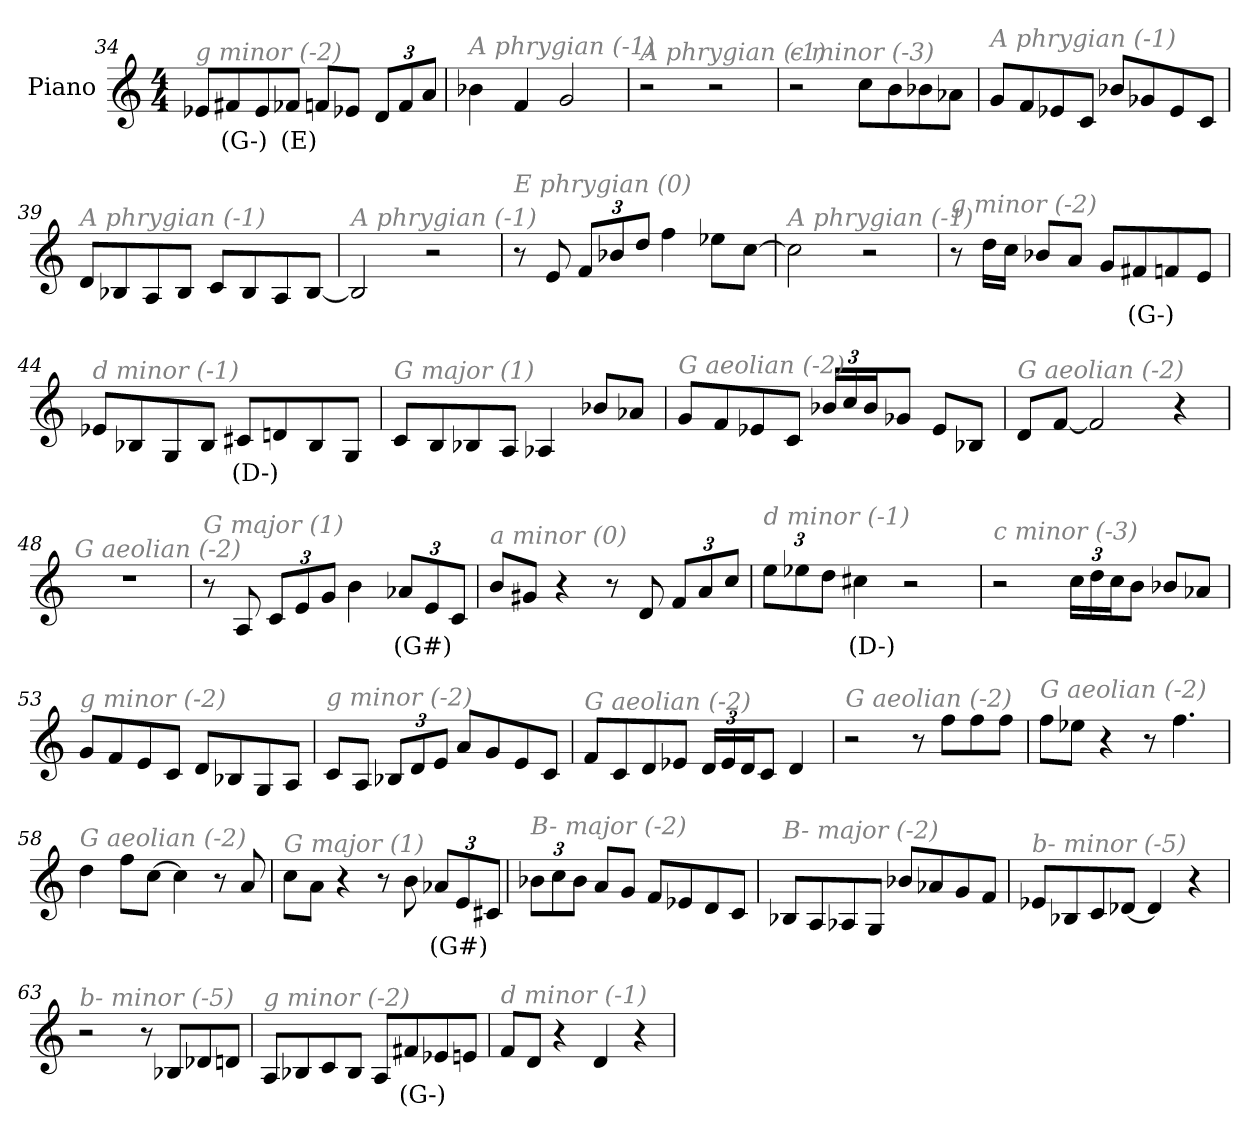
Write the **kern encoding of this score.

**kern	**text
*part1	*part1
*staff1	*staff1
*I"Piano	*
*I'Pno	*
!!LO:LB:g=z
*clefG2	*
*k[]	*
*M4/4	*
=34	=34
!LO:TX:i:color=#808080:t=g minor (-2)	!
8e-X/L	.
8f#Xi/	(G-)
8e-/	.
8f-Xi/J	(E)
8f/L	.
8e-X/J	.
*Xbrackettup	*
12d/L	.
12f/	.
12a/J	.
=35	=35
!LO:TX:i:color=#808080:t=A phrygian (-1)	!
4b-X\	.
4f/	.
2g/	.
=36	=36
!LO:TX:i:color=#808080:t=A phrygian (-1)	!
2r	.
2r	.
=37	=37
!LO:TX:i:color=#808080:t=c minor (-3)	!
2r	.
8cc\L	.
8b\	.
8b-X\	.
8a-X\J	.
=38	=38
!LO:TX:i:color=#808080:t=A phrygian (-1)	!
8g/L	.
8f/	.
8e-X/	.
8c/J	.
8b-X/L	.
8g-X/	.
8e-/	.
8c/J	.
!!LO:LB:g=z
=39	=39
!LO:TX:i:color=#808080:t=A phrygian (-1)	!
8d/L	.
8B-X/	.
8A/	.
8B-/J	.
8c/L	.
8B-/	.
8A/	.
[8B-/J	.
=40	=40
!LO:TX:i:color=#808080:t=A phrygian (-1)	!
2B-/]	.
2r	.
=41	=41
!LO:TX:i:color=#808080:t=E phrygian (0)	!
8r	.
8e/	.
12f/L	.
12b-X/	.
12dd/J	.
4ff\	.
8ee-X\L	.
[8cc\J	.
=42	=42
!LO:TX:i:color=#808080:t=A phrygian (-1)	!
2cc\]	.
2r	.
=43	=43
!LO:TX:i:color=#808080:t=g minor (-2)	!
8r	.
16dd\LL	.
16cc\JJ	.
8b-X/L	.
8a/J	.
8g/L	.
8f#Xi/	(G-)
8f/	.
8e/J	.
!!LO:PB:g=z
=44	=44
!LO:TX:i:color=#808080:t=d minor (-1)	!
8e-X/L	.
8B-X/	.
8G/	.
8B-/J	.
8c#Xi/L	(D-)
8dn/	.
8B-/	.
8G/J	.
=45	=45
!LO:TX:i:color=#808080:t=G major (1)	!
8c/L	.
8B/	.
8B-X/	.
8A/J	.
4A-X/	.
8b-X/L	.
8a-X/J	.
=46	=46
!LO:TX:i:color=#808080:t=G aeolian (-2)	!
8g/L	.
8f/	.
8e-X/	.
8c/J	.
24b-X/LL	.
24cc/	.
24b-/J	.
8g-X/J	.
8e-/L	.
8B-X/J	.
=47	=47
!LO:TX:i:color=#808080:t=G aeolian (-2)	!
8d/L	.
[8f/J	.
2f/]	.
4r	.
=48	=48
!LO:TX:i:color=#808080:t=G aeolian (-2)	!
1r	.
!!LO:LB:g=z
=49	=49
!LO:TX:i:color=#808080:t=G major (1)	!
8r	.
8A/	.
12c/L	.
12e/	.
12g/J	.
4b\	.
12a-Xi/L	(G#)
12e/	.
12c/J	.
=50	=50
!LO:TX:i:color=#808080:t=a minor (0)	!
8b/L	.
8g#X/J	.
4r	.
8r	.
8d/	.
12f/L	.
12a/	.
12cc/J	.
=51	=51
!LO:TX:i:color=#808080:t=d minor (-1)	!
12ee\L	.
12ee-X\	.
12dd\J	.
4cc#Xi\	(D-)
2r	.
=52	=52
!LO:TX:i:color=#808080:t=c minor (-3)	!
2r	.
24cc\LL	.
24dd\	.
24cc\J	.
8b\J	.
8b-X/L	.
8a-X/J	.
!!LO:LB:g=z
=53	=53
!LO:TX:i:color=#808080:t=g minor (-2)	!
8g/L	.
8f/	.
8e/	.
8c/J	.
8d/L	.
8B-X/	.
8G/	.
8A/J	.
=54	=54
!LO:TX:i:color=#808080:t=g minor (-2)	!
8c/L	.
8A/J	.
12B-X/L	.
12d/	.
12e/J	.
8a/L	.
8g/	.
8e/	.
8c/J	.
=55	=55
!LO:TX:i:color=#808080:t=G aeolian (-2)	!
8f/L	.
8c/	.
8d/	.
8e-X/J	.
24d/LL	.
24e-/	.
24d/J	.
8c/J	.
4d/	.
=56	=56
!LO:TX:i:color=#808080:t=G aeolian (-2)	!
2r	.
8r	.
8ff\L	.
8ff\	.
8ff\J	.
!!LO:LB:g=z
=57	=57
!LO:TX:i:color=#808080:t=G aeolian (-2)	!
8ff\L	.
8ee-X\J	.
4r	.
8r	.
4.ff\	.
=58	=58
!LO:TX:i:color=#808080:t=G aeolian (-2)	!
4dd\	.
8ff\L	.
[8cc\J	.
4cc\]	.
8r	.
8a/	.
=59	=59
!LO:TX:i:color=#808080:t=G major (1)	!
8cc\L	.
8a\J	.
4r	.
8r	.
8b\	.
12a-Xi/L	(G#)
12e/	.
12c#X/J	.
=60	=60
!LO:TX:i:color=#808080:t=B- major (-2)	!
12b-X\L	.
12cc\	.
12b-\J	.
8a/L	.
8g/J	.
8f/L	.
8e-X/	.
8d/	.
8c/J	.
!!LO:LB:g=z
=61	=61
!LO:TX:i:color=#808080:t=B- major (-2)	!
8B-X/L	.
8A/	.
8A-X/	.
8G/J	.
8b-X/L	.
8a-X/	.
8g/	.
8f/J	.
=62	=62
!LO:TX:i:color=#808080:t=b- minor (-5)	!
8e-X/L	.
8B-X/	.
8c/	.
[8d-X/J	.
4d-/]	.
4r	.
=63	=63
!LO:TX:i:color=#808080:t=b- minor (-5)	!
2r	.
8r	.
8B-X/L	.
8d-X/	.
8dn/J	.
=64	=64
!LO:TX:i:color=#808080:t=g minor (-2)	!
8A/L	.
8B-X/	.
8c/	.
8B-/J	.
8A/L	.
8f#Xi/	(G-)
8e-X/	.
8en/J	.
=65	=65
!LO:TX:i:color=#808080:t=d minor (-1)	!
8f/L	.
8d/J	.
4r	.
4d/	.
4r	.
=	=
*-	*-
